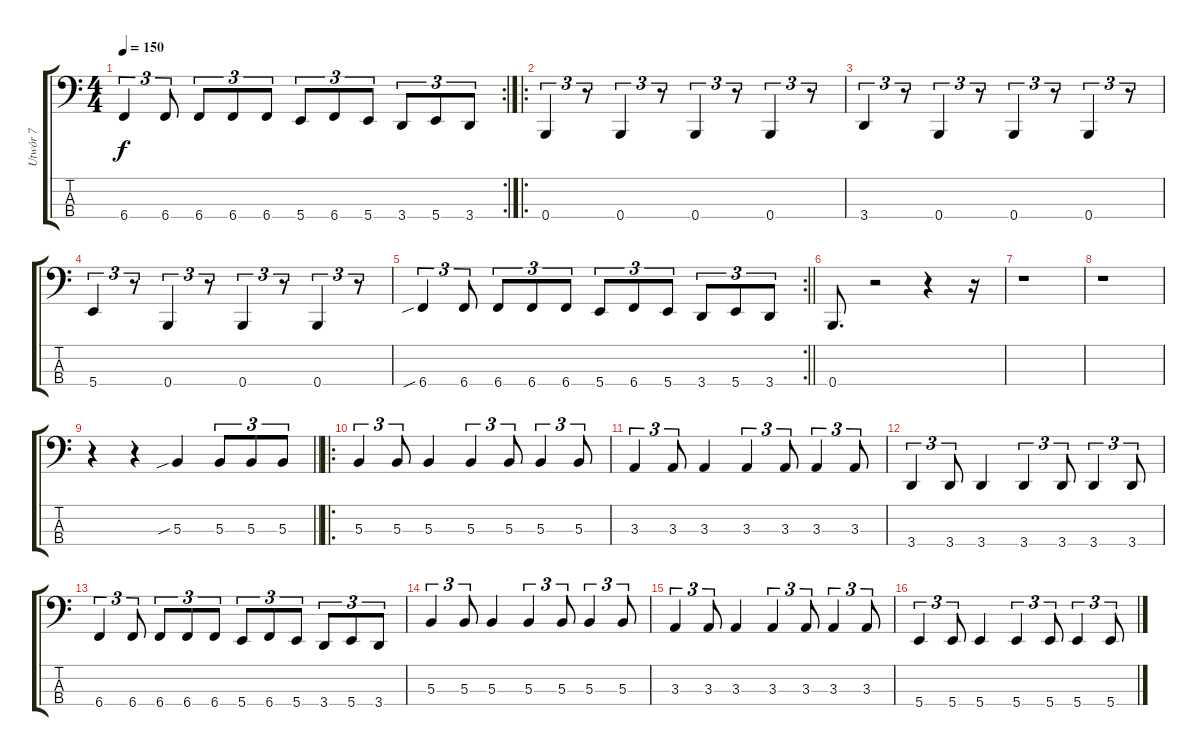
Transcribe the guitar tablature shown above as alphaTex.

\track ("Utwór 7" "Utwór 7") {instrument electricbassfinger}
\staff {score tabs}
\tuning (E2 B1 Gb1 B0) {hide}
\rc 2
\ts (4 4)
\tempo 150
\clef f4
\ks c
6.4.4{tu (3 2) dy f} 6.4.8{tu (3 2)} 6.4.8{tu (3 2)} 6.4.8{tu (3 2)} 6.4.8{tu (3 2)} 5.4.8{tu (3 2)} 6.4.8{tu (3 2)} 5.4.8{tu (3 2)} 3.4.8{tu (3 2)} 5.4.8{tu (3 2)} 3.4.8{tu (3 2)} |
\ro
0.4.4{tu (3 2)} r.8{tu (3 2)} 0.4.4{tu (3 2)} r.8{tu (3 2)} 0.4.4{tu (3 2)} r.8{tu (3 2)} 0.4.4{tu (3 2)} r.8{tu (3 2)} |
3.4.4{tu (3 2)} r.8{tu (3 2)} 0.4.4{tu (3 2)} r.8{tu (3 2)} 0.4.4{tu (3 2)} r.8{tu (3 2)} 0.4.4{tu (3 2)} r.8{tu (3 2)} |
5.4.4{tu (3 2)} r.8{tu (3 2)} 0.4.4{tu (3 2)} r.8{tu (3 2)} 0.4.4{tu (3 2)} r.8{tu (3 2)} 0.4.4{tu (3 2)} r.8{tu (3 2)} |
\rc 2
\barLineRight lightlight
6.4{sib}.4{tu (3 2)} 6.4.8{tu (3 2)} 6.4.8{tu (3 2)} 6.4.8{tu (3 2)} 6.4.8{tu (3 2)} 5.4.8{tu (3 2)} 6.4.8{tu (3 2)} 5.4.8{tu (3 2)} 3.4.8{tu (3 2)} 5.4.8{tu (3 2)} 3.4.8{tu (3 2)} |
0.4.8{d} r.2 r.4 r.16 |
r.1 |
r.1 |
\barLineRight lightlight
r.4 r.4 5.3{sib}.4 5.3.8{tu (3 2)} 5.3.8{tu (3 2)} 5.3.8{tu (3 2)} |
\ro
5.3.4{tu (3 2)} 5.3.8{tu (3 2)} 5.3.4 5.3.4{tu (3 2)} 5.3.8{tu (3 2)} 5.3.4{tu (3 2)} 5.3.8{tu (3 2)} |
3.3.4{tu (3 2)} 3.3.8{tu (3 2)} 3.3.4 3.3.4{tu (3 2)} 3.3.8{tu (3 2)} 3.3.4{tu (3 2)} 3.3.8{tu (3 2)} |
3.4.4{tu (3 2)} 3.4.8{tu (3 2)} 3.4.4 3.4.4{tu (3 2)} 3.4.8{tu (3 2)} 3.4.4{tu (3 2)} 3.4.8{tu (3 2)} |
6.4.4{tu (3 2)} 6.4.8{tu (3 2)} 6.4.8{tu (3 2)} 6.4.8{tu (3 2)} 6.4.8{tu (3 2)} 5.4.8{tu (3 2)} 6.4.8{tu (3 2)} 5.4.8{tu (3 2)} 3.4.8{tu (3 2)} 5.4.8{tu (3 2)} 3.4.8{tu (3 2)} |
5.3.4{tu (3 2)} 5.3.8{tu (3 2)} 5.3.4 5.3.4{tu (3 2)} 5.3.8{tu (3 2)} 5.3.4{tu (3 2)} 5.3.8{tu (3 2)} |
3.3.4{tu (3 2)} 3.3.8{tu (3 2)} 3.3.4 3.3.4{tu (3 2)} 3.3.8{tu (3 2)} 3.3.4{tu (3 2)} 3.3.8{tu (3 2)} |
5.4.4{tu (3 2)} 5.4.8{tu (3 2)} 5.4.4 5.4.4{tu (3 2)} 5.4.8{tu (3 2)} 5.4.4{tu (3 2)} 5.4.8{tu (3 2)}
